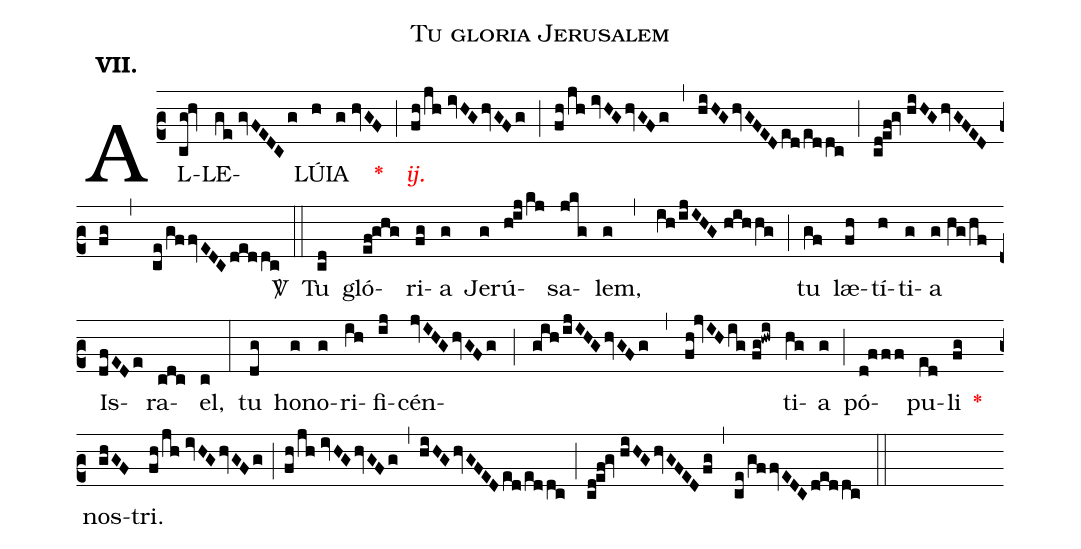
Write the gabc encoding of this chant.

name:Tu gloria Jerusalem;
mode:VII.;
office-part:Alleluia;
%%
(c2) AL(cg!hv)LE(ge//gvFEDCg)LÚ(h)IA(g//hvGF) <v>\red{*}</v>(;) <v>\redit{ij.}</v>(fh/jh//ivHGhvGFg;fh/jh//ivHGhvGFg,hiHGhvGFEDed/ed/dc;cd!ef!gv//hiHGhvGFEDfg,ce/gffvEDCded/dc) <sp>V/</sp>(::) Tu(cd) gló(ef!ghg)ri(fg)a(g) Je(g)rú(h!ij/kj)sa(jkg)lem,(g,ih/ijIHG//hihhg) (;) tu(gf) læ(fh)tí(h)ti(g)a(g//hg/hf) Is(dfEDe)ra(cdc)el,(c) (:) tu(dg) ho(g)no(g)ri(ih)fi(ij)cén(jvIHGhvGFg;gih/ijIHGhvGFg,fh!jvIHig//fg!hwi)ti(hg)a(g) (;) pó(d!fff)pu(ed)li(fg) <v>\red{*}</v>() nos(ghGF)tri.(fh/jh//ivHGhvGFg;fh/jh//ivHGhvGFg,hiHGhvGFEDed/ed/dc;cd!ef!gv//hiHGhvGFEDfg,ce/gffvEDC/ded/dc) (::)
